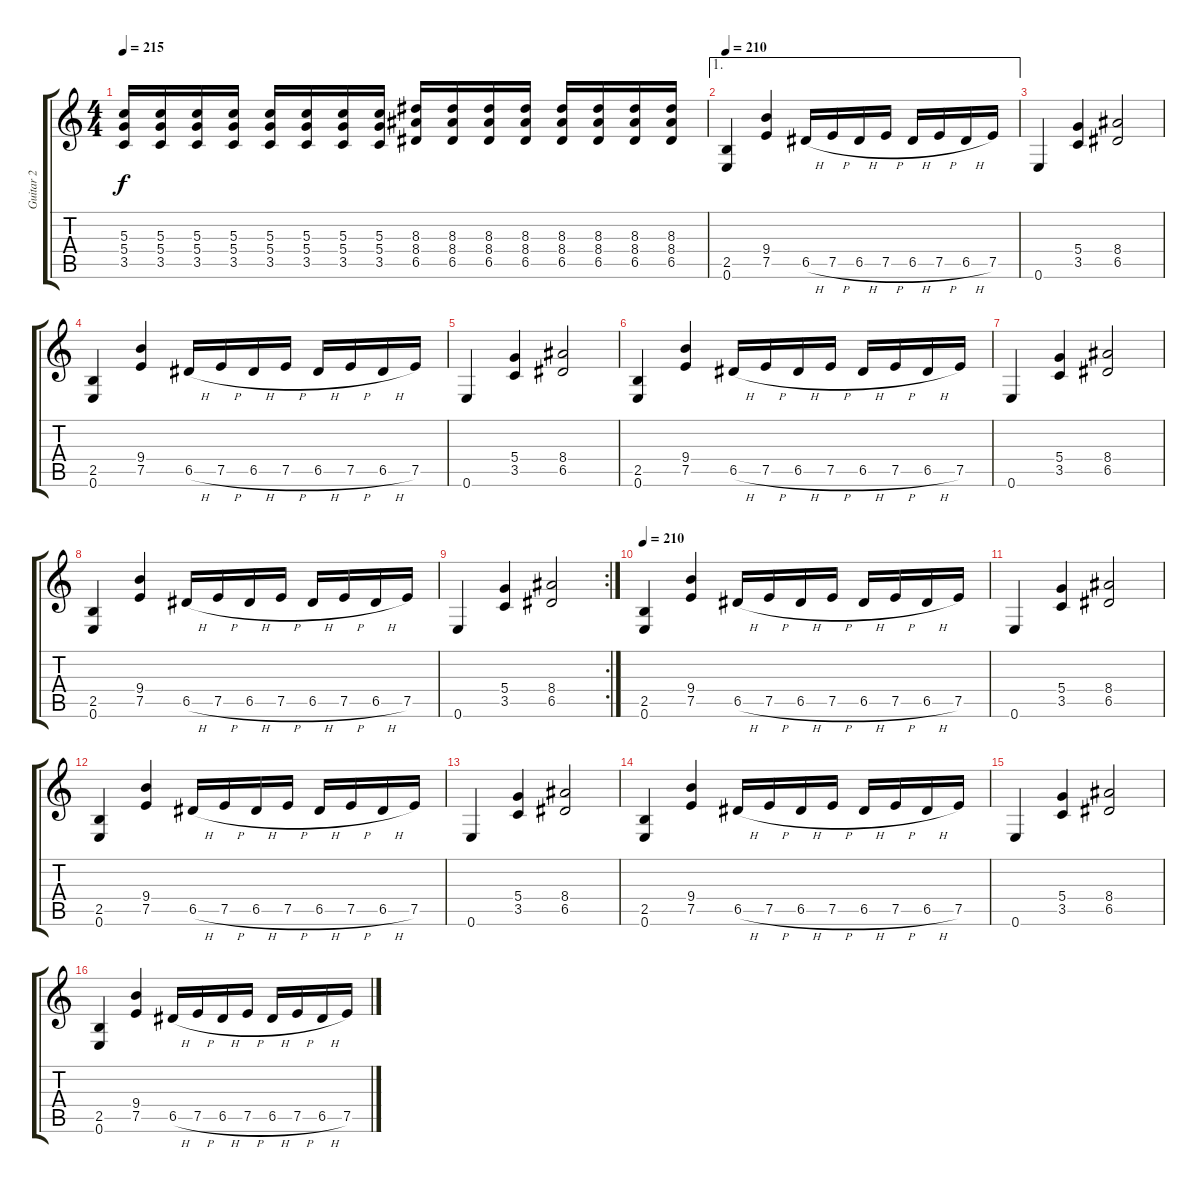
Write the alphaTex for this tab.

\track ("Guitar 2" "Guitar 2") {instrument distortionguitar}
\staff {score tabs}
\tuning (E4 B3 G3 D3 A2 E2) {hide}
\ts (4 4)
\tempo 215
\clef g2
\ks c
(5.3 5.4 3.5).16{dy f} (5.3 5.4 3.5).16 (5.3 5.4 3.5).16 (5.3 5.4 3.5).16 (5.3 5.4 3.5).16 (5.3 5.4 3.5).16 (5.3 5.4 3.5).16 (5.3 5.4 3.5).16 (8.3 8.4 6.5).16 (8.3 8.4 6.5).16 (8.3 8.4 6.5).16 (8.3 8.4 6.5).16 (8.3 8.4 6.5).16 (8.3 8.4 6.5).16 (8.3 8.4 6.5).16 (8.3 8.4 6.5).16 |
\ae 1
\tempo 210
(2.5 0.6).4 (9.4 7.5).4 6.5{h}.16 7.5{h}.16 6.5{h}.16 7.5{h}.16 6.5{h}.16 7.5{h}.16 6.5{h}.16 7.5.16 |
0.6.4 (5.4 3.5).4 (8.4 6.5).2 |
(2.5 0.6).4 (9.4 7.5).4 6.5{h}.16 7.5{h}.16 6.5{h}.16 7.5{h}.16 6.5{h}.16 7.5{h}.16 6.5{h}.16 7.5.16 |
0.6.4 (5.4 3.5).4 (8.4 6.5).2 |
(2.5 0.6).4 (9.4 7.5).4 6.5{h}.16 7.5{h}.16 6.5{h}.16 7.5{h}.16 6.5{h}.16 7.5{h}.16 6.5{h}.16 7.5.16 |
0.6.4 (5.4 3.5).4 (8.4 6.5).2 |
(2.5 0.6).4 (9.4 7.5).4 6.5{h}.16 7.5{h}.16 6.5{h}.16 7.5{h}.16 6.5{h}.16 7.5{h}.16 6.5{h}.16 7.5.16 |
\rc 2
0.6.4 (5.4 3.5).4 (8.4 6.5).2 |
\tempo 210
(2.5 0.6).4 (9.4 7.5).4 6.5{h}.16 7.5{h}.16 6.5{h}.16 7.5{h}.16 6.5{h}.16 7.5{h}.16 6.5{h}.16 7.5.16 |
0.6.4 (5.4 3.5).4 (8.4 6.5).2 |
(2.5 0.6).4 (9.4 7.5).4 6.5{h}.16 7.5{h}.16 6.5{h}.16 7.5{h}.16 6.5{h}.16 7.5{h}.16 6.5{h}.16 7.5.16 |
0.6.4 (5.4 3.5).4 (8.4 6.5).2 |
(2.5 0.6).4 (9.4 7.5).4 6.5{h}.16 7.5{h}.16 6.5{h}.16 7.5{h}.16 6.5{h}.16 7.5{h}.16 6.5{h}.16 7.5.16 |
0.6.4 (5.4 3.5).4 (8.4 6.5).2 |
(2.5 0.6).4 (9.4 7.5).4 6.5{h}.16 7.5{h}.16 6.5{h}.16 7.5{h}.16 6.5{h}.16 7.5{h}.16 6.5{h}.16 7.5.16
